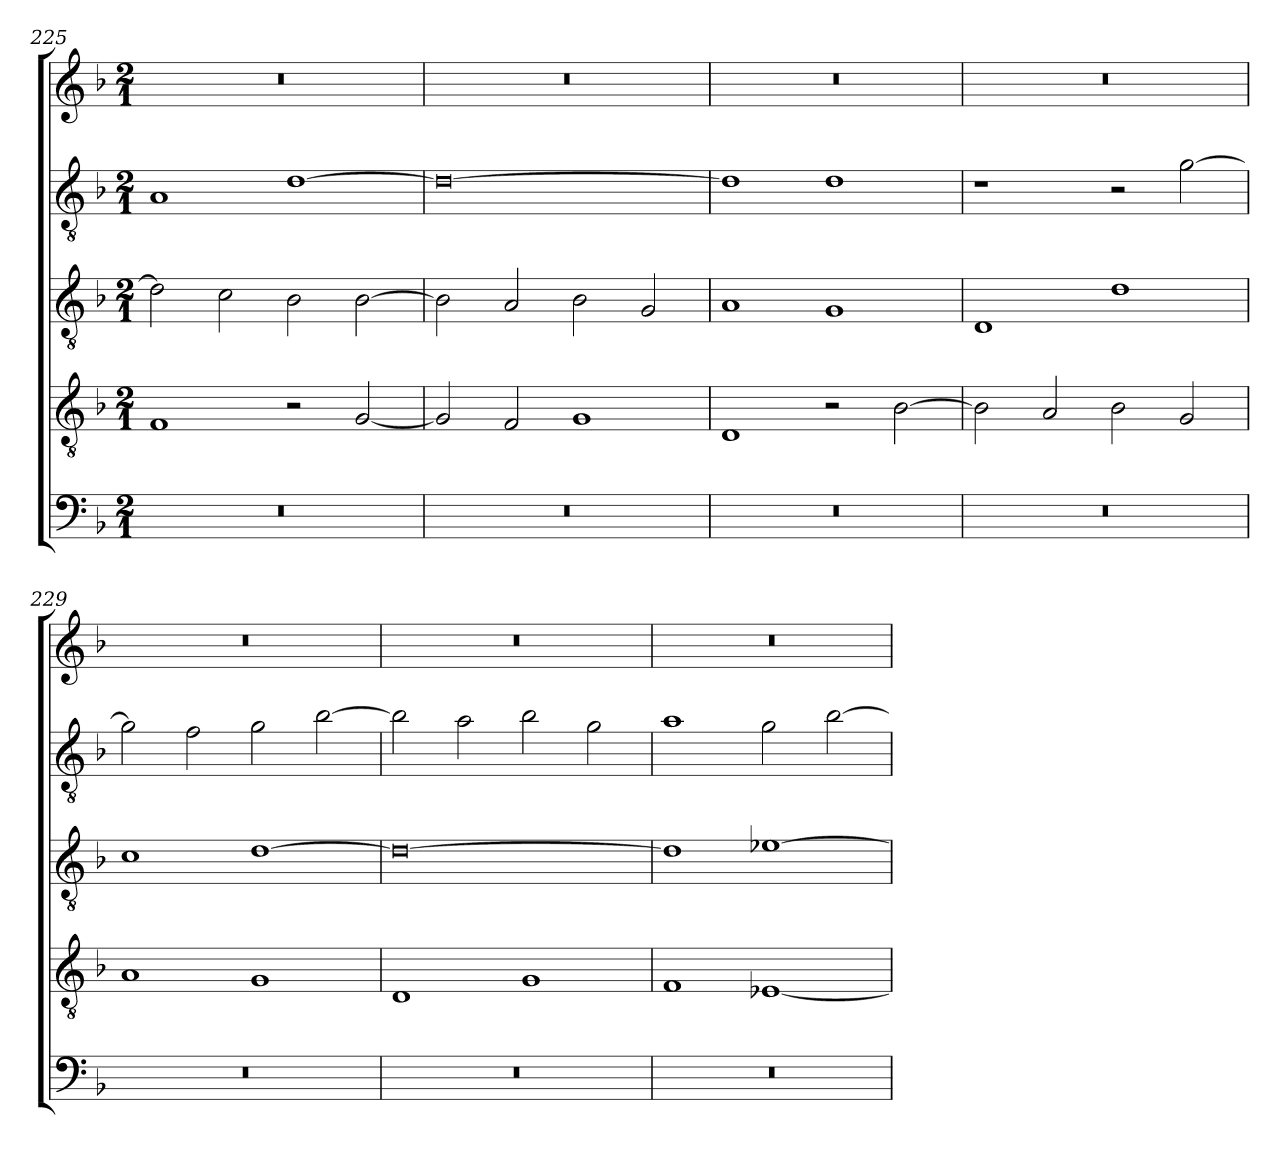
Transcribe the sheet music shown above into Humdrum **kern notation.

**kern	**kern	**kern	**kern	**kern
*part5	*part4	*part3	*part2	*part1
*staff5	*staff4	*staff3	*staff2	*staff1
*clefF4	*clefGv2	*clefGv2	*clefGv2	*clefG2
*k[b-]	*k[b-]	*k[b-]	*k[b-]	*k[b-]
*F:	*F:	*F:	*F:	*F:
*M2/1	*M2/1	*M2/1	*M2/1	*M2/1
=225	=225	=225	=225	=225
0r	1F	2d\]	1A	0r
.	.	2c\	.	.
.	2r	2B-\	[1d	.
.	[2G/	[2B-\	.	.
=226	=226	=226	=226	=226
0r	2G/]	2B-\]	0d_	0r
.	2F/	2A/	.	.
.	1G	2B-\	.	.
.	.	2G/	.	.
=227	=227	=227	=227	=227
0r	1D	1A	1d]	0r
.	2r	1G	1d	.
.	[2B-\	.	.	.
=228	=228	=228	=228	=228
0r	2B-\]	1D	1r	0r
.	2A/	.	.	.
.	2B-\	1d	2r	.
.	2G/	.	[2g\	.
!!LO:PB:g=z
=229	=229	=229	=229	=229
0r	1A	1c	2g\]	0r
.	.	.	2f\	.
.	1G	[1d	2g\	.
.	.	.	[2b-\	.
=230	=230	=230	=230	=230
0r	1D	0d_	2b-\]	0r
.	.	.	2a\	.
.	1G	.	2b-\	.
.	.	.	2g\	.
=231	=231	=231	=231	=231
0r	1F	1d]	1a	0r
.	[1E-X	[1e-X	2g\	.
.	.	.	[2b-\	.
=	=	=	=	=
*-	*-	*-	*-	*-
